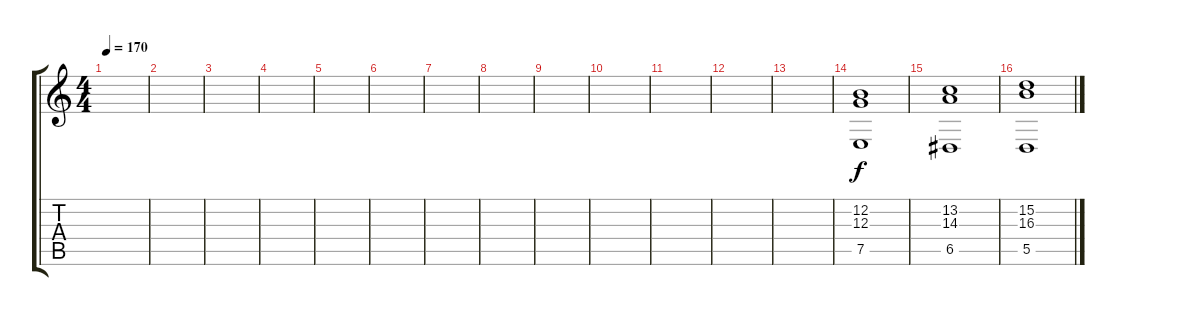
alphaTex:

\track "" {instrument stringensemble1}
\staff {score tabs}
\tuning (E4 B3 G3 D3 A2 E2) {hide}
\ts (4 4)
\tempo 170
\clef g2
\ks c
|
|
|
|
|
|
|
|
|
|
|
|
|
(12.2 12.3 7.5).1 |
(13.2 14.3 6.5).1 |
(15.2 16.3 5.5).1
